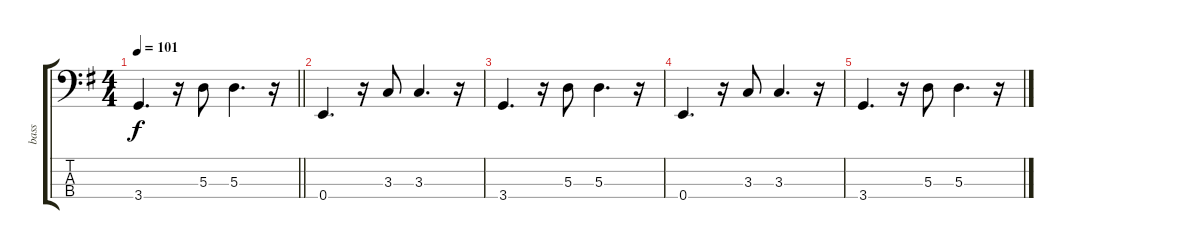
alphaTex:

\track ("bass" "bass") {instrument electricbassfinger}
\staff {score tabs}
\tuning (G2 D2 A1 E1) {hide}
\ts (4 4)
\tempo 101
\clef f4
\barLineRight lightlight
\ks eminor
3.4.4{d dy f} r.16 5.3.8 5.3.4{d} r.16 |
0.4.4{d} r.16 3.3.8 3.3.4{d} r.16 |
3.4.4{d} r.16 5.3.8 5.3.4{d} r.16 |
0.4.4{d} r.16 3.3.8 3.3.4{d} r.16 |
3.4.4{d} r.16 5.3.8 5.3.4{d} r.16
